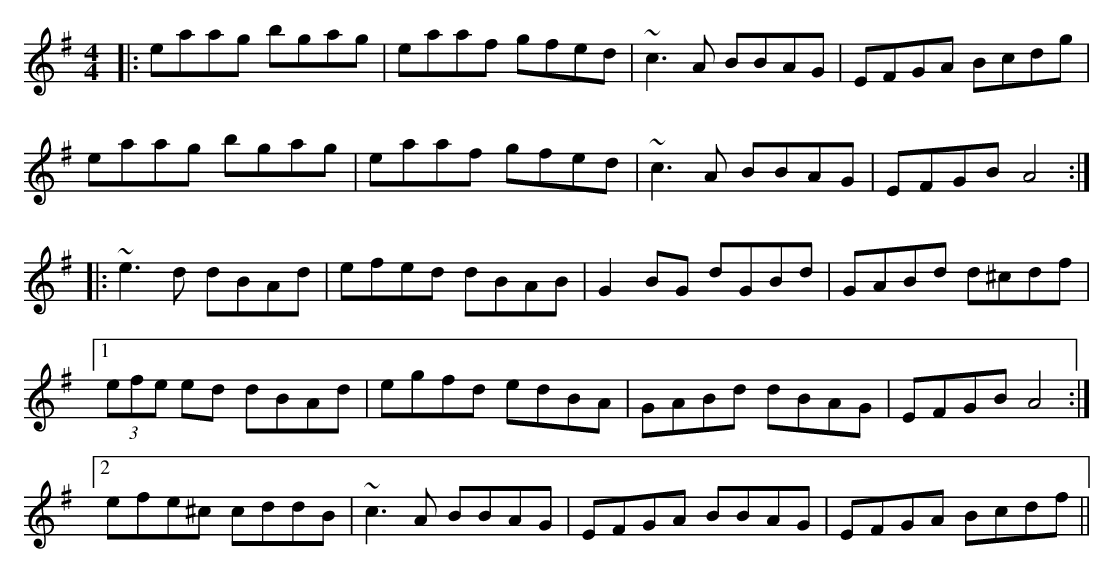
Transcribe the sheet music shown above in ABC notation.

X:1
M:4/4
K:Ador
|:eaag bgag|eaaf gfed|~c3A BBAG|EFGA Bcdg|
eaag bgag|eaaf gfed|~c3A BBAG|EFGB A4:|
|:~e3d dBAd|efed dBAB|G2BG dGBd|GABd d^cdf|
[1(3efe ed dBAd|egfd edBA|GABd dBAG|EFGB A4:|
[2efe^c cddB|~c3A BBAG|EFGA BBAG|EFGA Bcdf||
